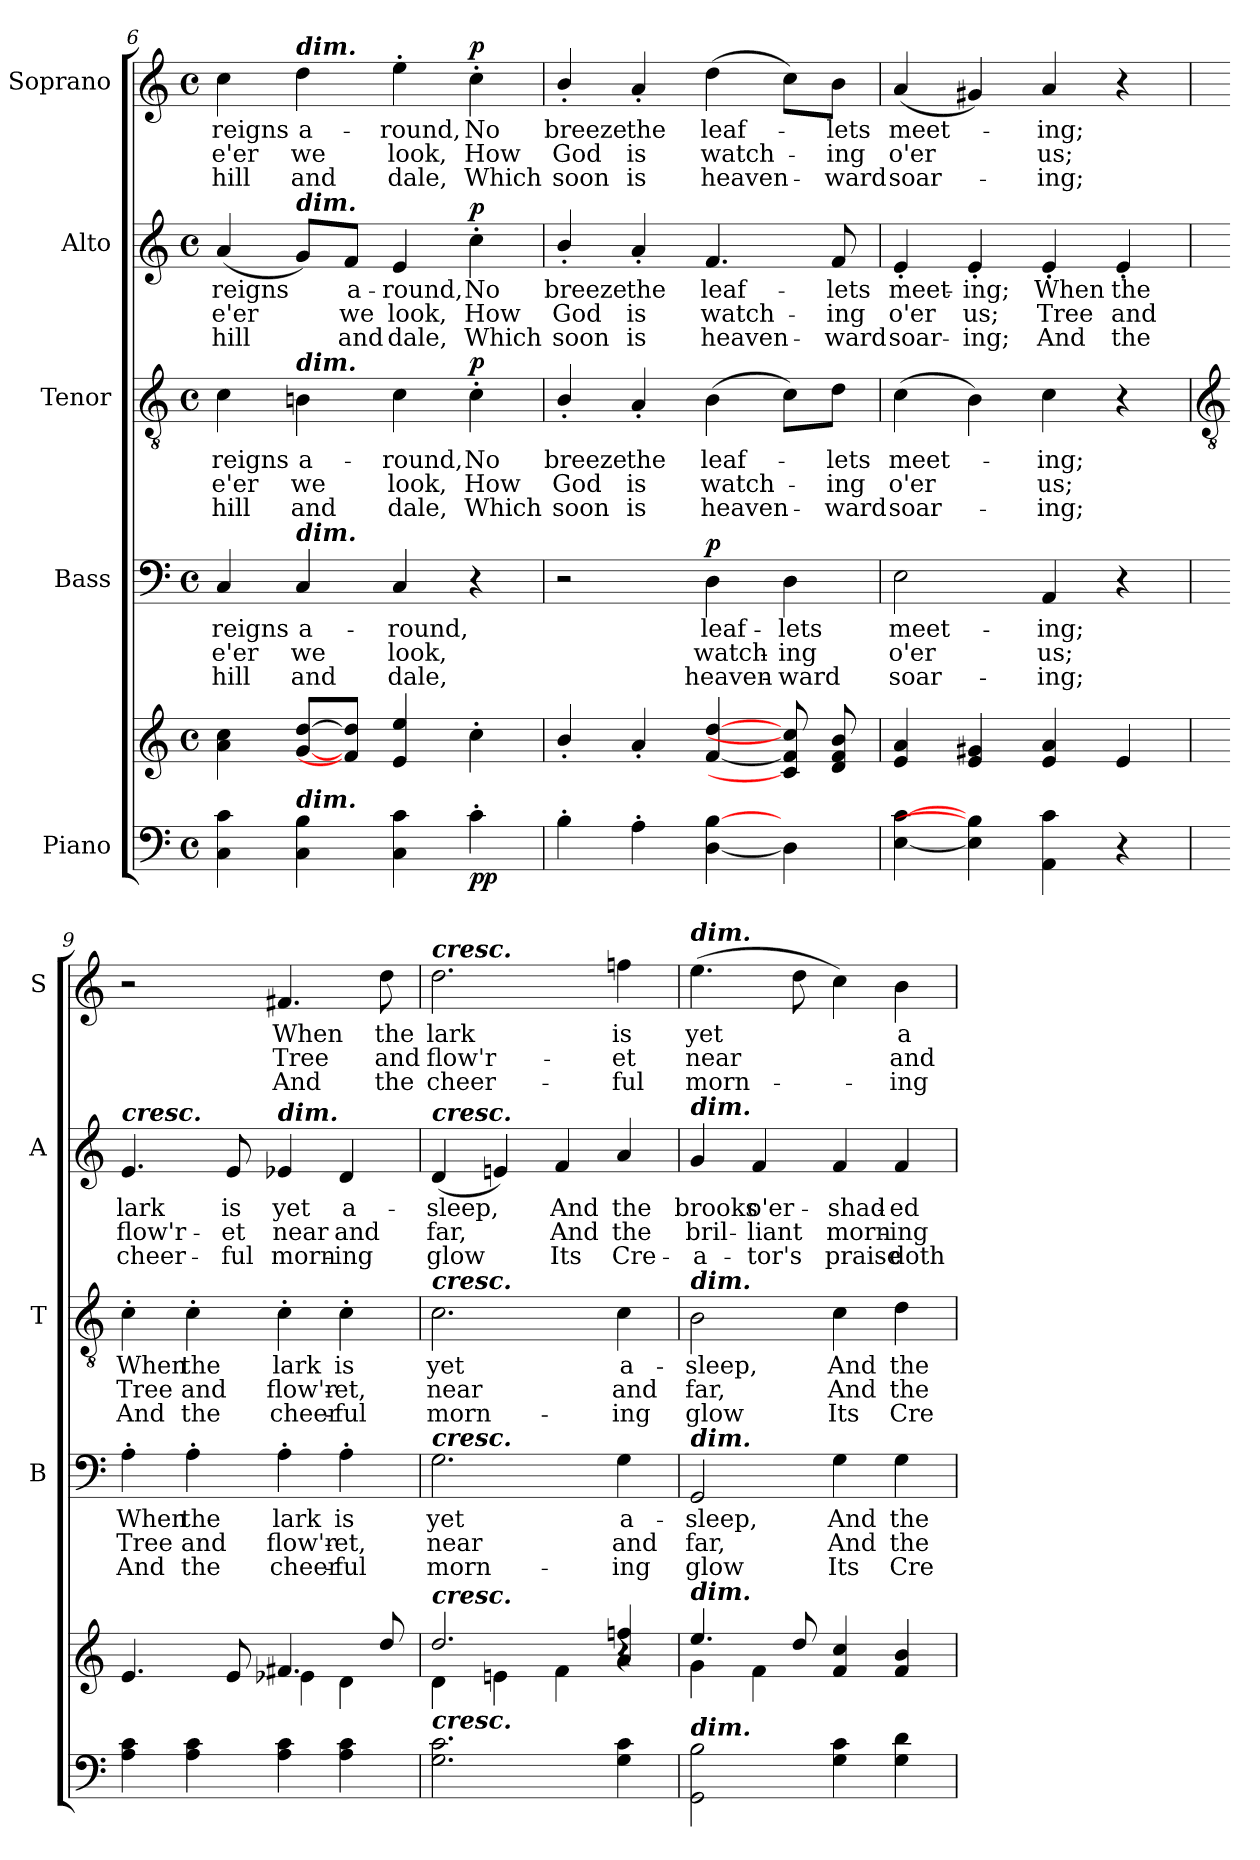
**kern	**kern	**dynam	**kern	**text	**text	**text	**dynam	**kern	**text	**text	**text	**dynam	**kern	**text	**text	**text	**dynam	**kern	**text	**text	**text	**dynam
*part5	*part5	*part5	*part4	*part4	*part4	*part4	*part4	*part3	*part3	*part3	*part3	*part3	*part2	*part2	*part2	*part2	*part2	*part1	*part1	*part1	*part1	*part1
*staff6	*staff5	*staff5/6	*staff4	*staff4	*staff4	*staff4	*staff4	*staff3	*staff3	*staff3	*staff3	*staff3	*staff2	*staff2	*staff2	*staff2	*staff2	*staff1	*staff1	*staff1	*staff1	*staff1
*I"Piano	*	*	*I"Bass	*	*	*	*	*I"Tenor	*	*	*	*	*I"Alto	*	*	*	*	*I"Soprano	*	*	*	*
*	*	*	*I'B	*	*	*	*	*I'T	*	*	*	*	*I'A	*	*	*	*	*I'S	*	*	*	*
*clefF4	*clefG2	*	*clefF4	*	*	*	*	*clefGv2	*	*	*	*	*clefG2	*	*	*	*	*clefG2	*	*	*	*
*k[]	*k[]	*	*k[]	*	*	*	*	*k[]	*	*	*	*	*k[]	*	*	*	*	*k[]	*	*	*	*
*C:	*C:	*	*C:	*	*	*	*	*C:	*	*	*	*	*C:	*	*	*	*	*C:	*	*	*	*
*M4/4	*M4/4	*	*M4/4	*	*	*	*	*M4/4	*	*	*	*	*M4/4	*	*	*	*	*M4/4	*	*	*	*
*met(c)	*met(c)	*	*met(c)	*	*	*	*	*met(c)	*	*	*	*	*met(c)	*	*	*	*	*met(c)	*	*	*	*
=6	=6	=6	=6	=6	=6	=6	=6	=6	=6	=6	=6	=6	=6	=6	=6	=6	=6	=6	=6	=6	=6	=6
!	!	!	!	!LO:LY:b	!LO:LY:b	!LO:LY:b	!	!	!LO:LY:b	!LO:LY:b	!LO:LY:b	!	!	!LO:LY:b	!LO:LY:b	!LO:LY:b	!	!	!LO:LY:b	!LO:LY:b	!LO:LY:b	!
4C 4c	4a 4cc	.	4C	reigns	e'er	hill	.	4c	reigns	e'er	hill	.	(<4a	reigns	e'er	hill	.	4cc	reigns	e'er	hill	.
!	!	!	!	!	!	!	!	!	!	!	!	!	!	!	!	!	!	!LO:TX:a:Bi:t=dim.	!	!	!	!
!	!	!	!	!	!	!	!	!	!	!	!	!	!LO:TX:a:Bi:t=dim.	!	!	!	!	!	!	!	!	!
!	!	!	!	!	!	!	!	!LO:TX:a:Bi:t=dim.	!	!	!	!	!	!	!	!	!	!	!	!	!	!
!	!	!	!LO:TX:a:Bi:t=dim.	!	!	!	!	!	!	!	!	!	!	!	!	!	!	!	!	!	!	!
!LO:TX:a:Bi:t=dim.	!	!	!	!	!	!	!	!	!	!	!	!	!	!	!	!	!	!	!	!	!	!
!	!	!	!	!LO:LY:b	!LO:LY:b	!LO:LY:b	!	!	!LO:LY:b	!LO:LY:b	!LO:LY:b	!	!	!	!	!	!	!	!LO:LY:b	!LO:LY:b	!LO:LY:b	!
4C 4B	[8g [8ddL	.	4C	a-	-we	and	.	4Bn	a-	-we	and	.	8g/L)	.	.	.	.	4dd	a-	-we	and	.
!	!	!	!	!	!	!	!	!	!	!	!	!	!	!LO:LY:b	!LO:LY:b	!LO:LY:b	!	!	!	!	!	!
.	8f] 8dd]J	.	.	.	.	.	.	.	.	.	.	.	8f/J	a-	-we	and	.	.	.	.	.	.
!	!	!	!	!LO:LY:b	!LO:LY:b	!LO:LY:b	!	!	!LO:LY:b	!LO:LY:b	!LO:LY:b	!	!	!LO:LY:b	!LO:LY:b	!LO:LY:b	!	!	!LO:LY:b	!LO:LY:b	!LO:LY:b	!
4C 4c	4e 4ee	.	4C	round,	look,	dale,	.	4c	round,	look,	dale,	.	4e	round,	look,	dale,	.	4ee'	round,	look,	dale,	.
!	!	!LO:DY:b=2	!	!	!	!	!	!	!LO:LY:b	!LO:LY:b	!LO:LY:b	!	!	!LO:LY:b	!LO:LY:b	!LO:LY:b	!	!	!LO:LY:b	!LO:LY:b	!LO:LY:b	!
!	!	!LO:DY:n=1:b	!	!	!	!	!	!	!	!	!	!LO:DY:b	!	!	!	!	!LO:DY:b	!	!	!	!	!LO:DY:b
4c'	4cc'	p p	4r	.	.	.	.	4c'	No	How	Which	p	4cc'	No	How	Which	p	4cc'	No	How	Which	p
=7	=7	=7	=7	=7	=7	=7	=7	=7	=7	=7	=7	=7	=7	=7	=7	=7	=7	=7	=7	=7	=7	=7
!	!	!	!	!	!	!	!	!	!LO:LY:b	!LO:LY:b	!LO:LY:b	!	!	!LO:LY:b	!LO:LY:b	!LO:LY:b	!	!	!LO:LY:b	!LO:LY:b	!LO:LY:b	!
4B'	4b'/	.	2r	.	.	.	.	4B'/	breeze	God	soon	.	4b'/	breeze	God	soon	.	4b'/	breeze	God	soon	.
!	!	!	!	!	!	!	!	!	!LO:LY:b	!LO:LY:b	!LO:LY:b	!	!	!LO:LY:b	!LO:LY:b	!LO:LY:b	!	!	!LO:LY:b	!LO:LY:b	!LO:LY:b	!
4A'	4a'	.	.	.	.	.	.	4A'	the	is	is	.	4a'	the	is	is	.	4a'	the	is	is	.
!	!	!	!	!LO:LY:b	!LO:LY:b	!LO:LY:b	!LO:DY:b	!	!LO:LY:b	!LO:LY:b	!LO:LY:b	!	!	!LO:LY:b	!LO:LY:b	!LO:LY:b	!	!	!LO:LY:b	!LO:LY:b	!LO:LY:b	!
[4D [4B	[4f [4dd	.	4D	leaf-	-watch-	-heaven-	p	(>4B	leaf-	watch-	heaven-	.	4.f	leaf-	-watch-	-heaven-	.	(>4dd	leaf-	watch-	heaven-	.
!	!	!	!	!LO:LY:b	!LO:LY:b	!LO:LY:b	!	!	!	!	!	!	!	!	!	!	!	!	!	!	!	!
4D]	8c] 8f] 8cc]	.	4D	-lets	ing	ward	.	8c\L)	.	.	.	.	.	.	.	.	.	8cc\L)	.	.	.	.
!	!	!	!	!	!	!	!	!	!LO:LY:b	!LO:LY:b	!LO:LY:b	!	!	!LO:LY:b	!LO:LY:b	!LO:LY:b	!	!	!LO:LY:b	!LO:LY:b	!LO:LY:b	!
.	8d/ 8f/ 8b/	.	.	.	.	.	.	8d\J	lets	ing	ward	.	8f	-lets	ing	ward	.	8b\J	lets	ing	ward	.
=8	=8	=8	=8	=8	=8	=8	=8	=8	=8	=8	=8	=8	=8	=8	=8	=8	=8	=8	=8	=8	=8	=8
!	!	!	!	!LO:LY:b	!LO:LY:b	!LO:LY:b	!	!	!LO:LY:b	!LO:LY:b	!LO:LY:b	!	!	!LO:LY:b	!LO:LY:b	!LO:LY:b	!	!	!LO:LY:b	!LO:LY:b	!LO:LY:b	!
[4E [4c	4e 4a	.	2E	meet-	-o'er	soar-	.	(>4c	meet-	o'er	soar-	.	4e'	meet-	-o'er	soar-	.	(<4a	meet-	o'er	soar-	.
!	!	!	!	!	!	!	!	!	!	!	!	!	!	!LO:LY:b	!LO:LY:b	!LO:LY:b	!	!	!	!	!	!
4E] 4B]	4e 4g#X	.	.	.	.	.	.	4B)	.	.	.	.	4e'	-ing;	us;	ing;	.	4g#X)	.	.	.	.
!	!	!	!	!LO:LY:b	!LO:LY:b	!LO:LY:b	!	!	!LO:LY:b	!LO:LY:b	!LO:LY:b	!	!	!LO:LY:b	!LO:LY:b	!LO:LY:b	!	!	!LO:LY:b	!LO:LY:b	!LO:LY:b	!
4AA 4c	4e 4a	.	4AA	-ing;	us;	ing;	.	4c	ing;	us;	ing;	.	4e'	When	Tree	And	.	4a	ing;	us;	ing;	.
!	!	!	!	!	!	!	!	!	!	!	!	!	!	!LO:LY:b	!LO:LY:b	!LO:LY:b	!	!	!	!	!	!
4r	4e	.	4r	.	.	.	.	4r	.	.	.	.	4e'	the	and	the	.	4r	.	.	.	.
!!LO:LB:g=z
=9	=9	=9	=9	=9	=9	=9	=9	=9	=9	=9	=9	=9	=9	=9	=9	=9	=9	=9	=9	=9	=9	=9
*	*	*	*	*	*	*	*	*clefGv2	*	*	*	*	*	*	*	*	*	*	*	*	*	*
*	*^	*	*	*	*	*	*	*	*	*	*	*	*	*	*	*	*	*	*	*	*	*
*	*	*^	*	*	*	*	*	*	*	*	*	*	*	*	*	*	*	*	*	*	*	*	*
!	!	!	!	!	!	!	!	!	!	!	!	!	!	!	!LO:TX:a:Bi:t=cresc.	!	!	!	!	!	!	!	!	!
!	!	!	!	!	!	!LO:LY:b	!LO:LY:b	!LO:LY:b	!	!	!LO:LY:b	!LO:LY:b	!LO:LY:b	!	!	!LO:LY:b	!LO:LY:b	!LO:LY:b	!	!	!	!	!	!
4A 4c	4.e/	2ryy	1ryy	.	4A'	When	Tree	And	.	4c'	When	Tree	And	.	4.e	lark	flow'r-	-cheer-	.	2r	.	.	.	.
!	!	!	!	!	!	!LO:LY:b	!LO:LY:b	!LO:LY:b	!	!	!LO:LY:b	!LO:LY:b	!LO:LY:b	!	!	!	!	!	!	!	!	!	!	!
4A 4c	.	.	.	.	4A'	the	and	the	.	4c'	the	and	the	.	.	.	.	.	.	.	.	.	.	.
!	!	!	!	!	!	!	!	!	!	!	!	!	!	!	!	!LO:LY:b	!LO:LY:b	!LO:LY:b	!	!	!	!	!	!
.	8e/	.	.	.	.	.	.	.	.	.	.	.	.	.	8e	-is	et	ful	.	.	.	.	.	.
!	!	!	!	!	!	!	!	!	!	!	!	!	!	!	!LO:TX:a:Bi:t=dim.	!	!	!	!	!	!	!	!	!
!	!	!	!	!	!	!LO:LY:b	!LO:LY:b	!LO:LY:b	!	!	!LO:LY:b	!LO:LY:b	!LO:LY:b	!	!	!LO:LY:b	!LO:LY:b	!LO:LY:b	!	!	!LO:LY:b	!LO:LY:b	!LO:LY:b	!
4A 4c	4.f#X/	4e-X\	.	.	4A'	lark	flow'r-	-cheer-	.	4c'	lark	flow'r-	-cheer-	.	4e-X	yet	near	morn-	.	4.f#X	When	Tree	And	.
!	!	!	!	!	!	!LO:LY:b	!LO:LY:b	!LO:LY:b	!	!	!LO:LY:b	!LO:LY:b	!LO:LY:b	!	!	!LO:LY:b	!LO:LY:b	!LO:LY:b	!	!	!	!	!	!
4A 4c	.	4d\	.	.	4A'	-is	et,	ful	.	4c'	-is	et,	ful	.	4d	-a-	-and	ing	.	.	.	.	.	.
!	!	!	!	!	!	!	!	!	!	!	!	!	!	!	!	!	!	!	!	!	!LO:LY:b	!LO:LY:b	!LO:LY:b	!
.	8dd/	.	.	.	.	.	.	.	.	.	.	.	.	.	.	.	.	.	.	8dd	the	and	the	.
=10	=10	=10	=10	=10	=10	=10	=10	=10	=10	=10	=10	=10	=10	=10	=10	=10	=10	=10	=10	=10	=10	=10	=10	=10
!	!	!	!	!	!	!	!	!	!	!	!	!	!	!	!	!	!	!	!	!LO:TX:a:Bi:t=cresc.	!	!	!	!
!	!	!	!	!	!	!	!	!	!	!	!	!	!	!	!LO:TX:a:Bi:t=cresc.	!	!	!	!	!	!	!	!	!
!	!	!	!	!	!	!	!	!	!	!LO:TX:a:Bi:t=cresc.	!	!	!	!	!	!	!	!	!	!	!	!	!	!
!	!	!	!	!	!LO:TX:a:Bi:t=cresc.	!	!	!	!	!	!	!	!	!	!	!	!	!	!	!	!	!	!	!
!	!LO:TX:a:Bi:t=cresc.	!	!	!	!	!	!	!	!	!	!	!	!	!	!	!	!	!	!	!	!	!	!	!
!LO:TX:a:Bi:t=cresc.	!	!	!	!	!	!	!	!	!	!	!	!	!	!	!	!	!	!	!	!	!	!	!	!
!	!	!	!	!	!	!LO:LY:b	!LO:LY:b	!LO:LY:b	!	!	!LO:LY:b	!LO:LY:b	!LO:LY:b	!	!	!LO:LY:b	!LO:LY:b	!LO:LY:b	!	!	!LO:LY:b	!LO:LY:b	!LO:LY:b	!
2.G 2.c	2.dd/	4d\	1ryy	.	2.G	yet	near	morn-	.	2.c	yet	near	morn-	.	(<4d	sleep,	far,	glow	.	2.dd	lark	flow'r-	-cheer-	.
.	.	4en\	.	.	.	.	.	.	.	.	.	.	.	.	4en)	.	.	.	.	.	.	.	.	.
!	!	!	!	!	!	!	!	!	!	!	!	!	!	!	!	!LO:LY:b	!LO:LY:b	!LO:LY:b	!	!	!	!	!	!
.	.	4f\	.	.	.	.	.	.	.	.	.	.	.	.	4f	And	And	Its	.	.	.	.	.	.
!	!	!	!	!	!	!LO:LY:b	!LO:LY:b	!LO:LY:b	!	!	!LO:LY:b	!LO:LY:b	!LO:LY:b	!	!	!LO:LY:b	!LO:LY:b	!LO:LY:b	!	!	!LO:LY:b	!LO:LY:b	!LO:LY:b	!
4G 4c	4a/ 4ffn/	4r	.	.	4G	-a-	-and	ing	.	4c	-a-	-and	ing	.	4a	the	the	Cre-	.	4ffn	-is	et	ful	.
=11	=11	=11	=11	=11	=11	=11	=11	=11	=11	=11	=11	=11	=11	=11	=11	=11	=11	=11	=11	=11	=11	=11	=11	=11
!	!	!	!	!	!	!	!	!	!	!	!	!	!	!	!	!	!	!	!	!LO:TX:a:Bi:t=dim.	!	!	!	!
!	!	!	!	!	!	!	!	!	!	!	!	!	!	!	!LO:TX:a:Bi:t=dim.	!	!	!	!	!	!	!	!	!
!	!	!	!	!	!	!	!	!	!	!LO:TX:a:Bi:t=dim.	!	!	!	!	!	!	!	!	!	!	!	!	!	!
!	!	!	!	!	!LO:TX:a:Bi:t=dim.	!	!	!	!	!	!	!	!	!	!	!	!	!	!	!	!	!	!	!
!	!LO:TX:a:Bi:t=dim.	!	!	!	!	!	!	!	!	!	!	!	!	!	!	!	!	!	!	!	!	!	!	!
!LO:TX:a:Bi:t=dim.	!	!	!	!	!	!	!	!	!	!	!	!	!	!	!	!	!	!	!	!	!	!	!	!
!	!	!	!	!	!	!LO:LY:b	!LO:LY:b	!LO:LY:b	!	!	!LO:LY:b	!LO:LY:b	!LO:LY:b	!	!	!LO:LY:b	!LO:LY:b	!LO:LY:b	!	!	!LO:LY:b	!LO:LY:b	!LO:LY:b	!
2GG 2B	4.ee/	4g\	1ryy	.	2GG	sleep,	far,	glow	.	2B	sleep,	far,	glow	.	4g	-brooks	bril-	-a-	.	(>4.ee	yet	near	morn-	.
!	!	!	!	!	!	!	!	!	!	!	!	!	!	!	!	!LO:LY:b	!LO:LY:b	!LO:LY:b	!	!	!	!	!	!
.	.	4f\	.	.	.	.	.	.	.	.	.	.	.	.	4f	-o'er-	-liant	tor's	.	.	.	.	.	.
.	8dd/	.	.	.	.	.	.	.	.	.	.	.	.	.	.	.	.	.	.	8dd	.	.	.	.
!	!	!	!	!	!	!LO:LY:b	!LO:LY:b	!LO:LY:b	!	!	!LO:LY:b	!LO:LY:b	!LO:LY:b	!	!	!LO:LY:b	!LO:LY:b	!LO:LY:b	!	!	!	!	!	!
4G 4c	4f/ 4cc/	2ryy	.	.	4G	And	And	Its	.	4c	And	And	Its	.	4f	shad-	-morn-	-praise	.	4cc)	.	.	.	.
!	!	!	!	!	!	!LO:LY:b	!LO:LY:b	!LO:LY:b	!	!	!LO:LY:b	!LO:LY:b	!LO:LY:b	!	!	!LO:LY:b	!LO:LY:b	!LO:LY:b	!	!	!LO:LY:b	!LO:LY:b	!LO:LY:b	!
4G 4d	4f/ 4b/	.	.	.	4G	the	the	Cre-	.	4d	the	the	Cre-	.	4f	ed	ing	doth	.	4b	a-	-and	ing	.
*	*v	*v	*v	*	*	*	*	*	*	*	*	*	*	*	*	*	*	*	*	*	*	*	*	*
=	=	=	=	=	=	=	=	=	=	=	=	=	=	=	=	=	=	=	=	=	=	=
*-	*-	*-	*-	*-	*-	*-	*-	*-	*-	*-	*-	*-	*-	*-	*-	*-	*-	*-	*-	*-	*-	*-
